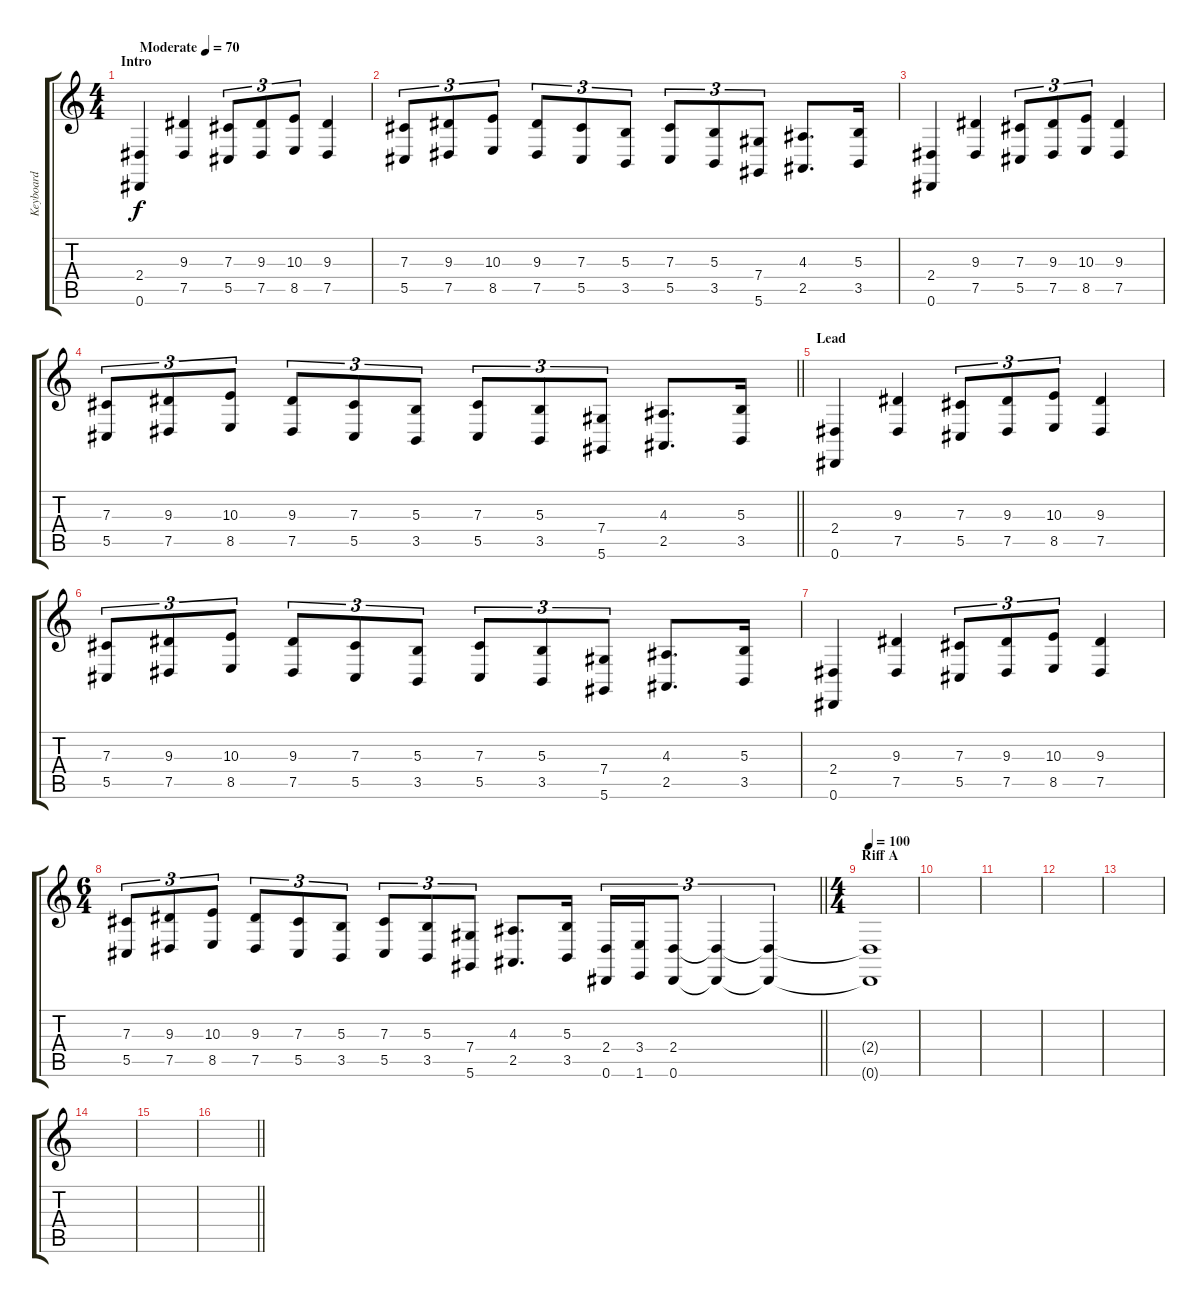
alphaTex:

\track ("Keyboard" "Keyboard") {instrument choiraahs}
\staff {score tabs}
\tuning (Eb4 Bb3 Gb3 Db3 Ab2 Eb2) {hide}
\ts (4 4)
\section ("" "Intro")
\tempo (70 "Moderate")
\clef g2
\ks c
(2.4 0.6).4{dy f instrument choiraahs} (9.3 7.5).4 (7.3 5.5).8{tu (3 2)} (9.3 7.5).8{tu (3 2)} (10.3 8.5).8{tu (3 2)} (9.3 7.5).4 |
(7.3 5.5).8{tu (3 2)} (9.3 7.5).8{tu (3 2)} (10.3 8.5).8{tu (3 2)} (9.3 7.5).8{tu (3 2)} (7.3 5.5).8{tu (3 2)} (5.3 3.5).8{tu (3 2)} (7.3 5.5).8{tu (3 2)} (5.3 3.5).8{tu (3 2)} (7.4 5.6).8{tu (3 2)} (4.3 2.5).8{d} (5.3 3.5).16 |
(2.4 0.6).4 (9.3 7.5).4 (7.3 5.5).8{tu (3 2)} (9.3 7.5).8{tu (3 2)} (10.3 8.5).8{tu (3 2)} (9.3 7.5).4 |
\barLineRight lightlight
(7.3 5.5).8{tu (3 2)} (9.3 7.5).8{tu (3 2)} (10.3 8.5).8{tu (3 2)} (9.3 7.5).8{tu (3 2)} (7.3 5.5).8{tu (3 2)} (5.3 3.5).8{tu (3 2)} (7.3 5.5).8{tu (3 2)} (5.3 3.5).8{tu (3 2)} (7.4 5.6).8{tu (3 2)} (4.3 2.5).8{d} (5.3 3.5).16 |
\section ("" "Lead")
(2.4 0.6).4 (9.3 7.5).4 (7.3 5.5).8{tu (3 2)} (9.3 7.5).8{tu (3 2)} (10.3 8.5).8{tu (3 2)} (9.3 7.5).4 |
(7.3 5.5).8{tu (3 2)} (9.3 7.5).8{tu (3 2)} (10.3 8.5).8{tu (3 2)} (9.3 7.5).8{tu (3 2)} (7.3 5.5).8{tu (3 2)} (5.3 3.5).8{tu (3 2)} (7.3 5.5).8{tu (3 2)} (5.3 3.5).8{tu (3 2)} (7.4 5.6).8{tu (3 2)} (4.3 2.5).8{d} (5.3 3.5).16 |
(2.4 0.6).4 (9.3 7.5).4 (7.3 5.5).8{tu (3 2)} (9.3 7.5).8{tu (3 2)} (10.3 8.5).8{tu (3 2)} (9.3 7.5).4 |
\ts (6 4)
\barLineRight lightlight
(7.3 5.5).8{tu (3 2)} (9.3 7.5).8{tu (3 2)} (10.3 8.5).8{tu (3 2)} (9.3 7.5).8{tu (3 2)} (7.3 5.5).8{tu (3 2)} (5.3 3.5).8{tu (3 2)} (7.3 5.5).8{tu (3 2)} (5.3 3.5).8{tu (3 2)} (7.4 5.6).8{tu (3 2)} (4.3 2.5).8{d} (5.3 3.5).16{beam splitsecondary} (2.4 0.6).16{tu (3 2)} (3.4 1.6).16{tu (3 2)} (2.4 0.6).8{tu (3 2)} (2.4{t} 0.6{t}).4{tu (3 2)} (2.4{t} 0.6{t}).4{tu (3 2)} |
\ts (4 4)
\section ("" "Riff A")
\tempo 100
(2.4{t} 0.6{t}).1 |
|
|
|
|
|
|
\barLineRight lightlight
